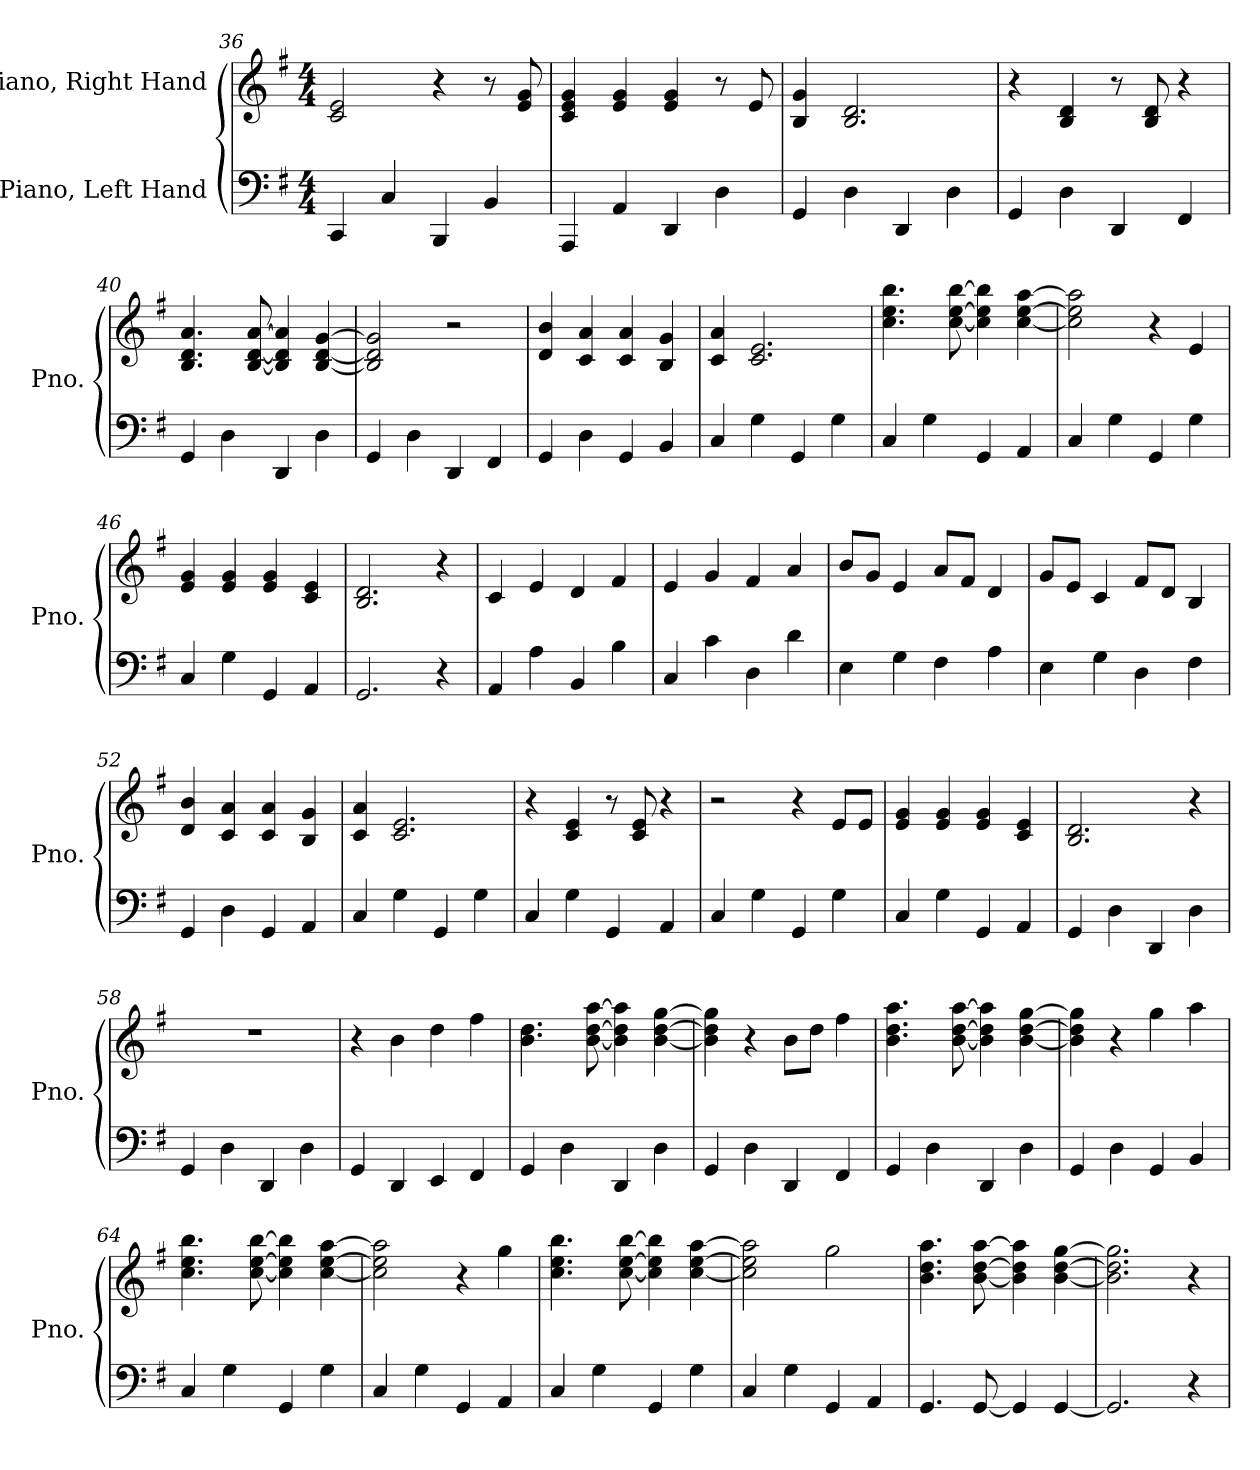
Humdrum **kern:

**kern	**kern
*part2	*part1
*staff2	*staff1
*I"Piano, Left Hand	*I"Piano, Right Hand
*I'Pno.	*I'Pno.
!!LO:LB:g=z
*clefF4	*clefG2
*k[f#]	*k[f#]
*M4/4	*M4/4
=36	=36
4CC/	2c/ 2e/
4C/	.
4BBB/	4r
4BB/	8r
.	8e/ 8g/
=37	=37
4AAA/	4c/ 4e/ 4g/
4AA/	4e/ 4g/
4DD/	4e/ 4g/
4D\	8r
.	8e/
=38	=38
4GG/	4B/ 4g/
4D\	2.B/ 2.d/
4DD/	.
4D\	.
=39	=39
4GG/	4r
4D\	4B/ 4d/
4DD/	8r
.	8B/ 8d/
4FF#/	4r
=40	=40
4GG/	4.B/ 4.d/ 4.a/
4D\	.
.	[8B/ [8d/ [8a/
4DD/	4B/] 4d/] 4a/]
4D\	[4B/ [4d/ [4g/
=41	=41
4GG/	2B/] 2d/] 2g/]
4D\	.
4DD/	2r
4FF#/	.
=42	=42
4GG/	4d/ 4b/
4D\	4c/ 4a/
4GG/	4c/ 4a/
4BB/	4B/ 4g/
!!LO:PB:g=z
=43	=43
4C/	4c/ 4a/
4G\	2.c/ 2.e/
4GG/	.
4G\	.
=44	=44
4C/	4.cc\ 4.ee\ 4.bb\
4G\	.
.	[8cc\ [8ee\ [8bb\
4GG/	4cc\] 4ee\] 4bb\]
4AA/	[4cc\ [4ee\ [4aa\
=45	=45
4C/	2cc\] 2ee\] 2aa\]
4G\	.
4GG/	4r
4G\	4e/
=46	=46
4C/	4e/ 4g/
4G\	4e/ 4g/
4GG/	4e/ 4g/
4AA/	4c/ 4e/
=47	=47
2.GG/	2.B/ 2.d/
4r	4r
=48	=48
4AA/	4c/
4A\	4e/
4BB/	4d/
4B\	4f#/
=49	=49
4C/	4e/
4c\	4g/
4D\	4f#/
4d\	4a/
=50	=50
4E\	8b/L
.	8g/J
4G\	4e/
4F#\	8a/L
.	8f#/J
4A\	4d/
!!LO:LB:g=z
=51	=51
4E\	8g/L
.	8e/J
4G\	4c/
4D\	8f#/L
.	8d/J
4F#\	4B/
=52	=52
4GG/	4d/ 4b/
4D\	4c/ 4a/
4GG/	4c/ 4a/
4AA/	4B/ 4g/
=53	=53
4C/	4c/ 4a/
4G\	2.c/ 2.e/
4GG/	.
4G\	.
=54	=54
4C/	4r
4G\	4c/ 4e/
4GG/	8r
.	8c/ 8e/
4AA/	4r
=55	=55
4C/	2r
4G\	.
4GG/	4r
4G\	8e/L
.	8e/J
=56	=56
4C/	4e/ 4g/
4G\	4e/ 4g/
4GG/	4e/ 4g/
4AA/	4c/ 4e/
=57	=57
4GG/	2.B/ 2.d/
4D\	.
4DD/	.
4D\	4r
!!LO:LB:g=z
=58	=58
4GG/	1r
4D\	.
4DD/	.
4D\	.
=59	=59
4GG/	4r
4DD/	4b\
4EE/	4dd\
4FF#/	4ff#\
=60	=60
4GG/	4.b\ 4.dd\
4D\	.
.	[8b\ [8dd\ [8aa\
4DD/	4b\] 4dd\] 4aa\]
4D\	[4b\ [4dd\ [4gg\
=61	=61
4GG/	4b\] 4dd\] 4gg\]
4D\	4r
4DD/	8b\L
.	8dd\J
4FF#/	4ff#\
=62	=62
4GG/	4.b\ 4.dd\ 4.aa\
4D\	.
.	[8b\ [8dd\ [8aa\
4DD/	4b\] 4dd\] 4aa\]
4D\	[4b\ [4dd\ [4gg\
=63	=63
4GG/	4b\] 4dd\] 4gg\]
4D\	4r
4GG/	4gg\
4BB/	4aa\
=64	=64
4C/	4.cc\ 4.ee\ 4.bb\
4G\	.
.	[8cc\ [8ee\ [8bb\
4GG/	4cc\] 4ee\] 4bb\]
4G\	[4cc\ [4ee\ [4aa\
!!LO:LB:g=z
=65	=65
4C/	2cc\] 2ee\] 2aa\]
4G\	.
4GG/	4r
4AA/	4gg\
=66	=66
4C/	4.cc\ 4.ee\ 4.bb\
4G\	.
.	[8cc\ [8ee\ [8bb\
4GG/	4cc\] 4ee\] 4bb\]
4G\	[4cc\ [4ee\ [4aa\
=67	=67
4C/	2cc\] 2ee\] 2aa\]
4G\	.
4GG/	2gg\
4AA/	.
=68	=68
4.GG/	4.b\ 4.dd\ 4.aa\
[8GG/	[8b\ [8dd\ [8aa\
4GG/]	4b\] 4dd\] 4aa\]
[4GG/	[4b\ [4dd\ [4gg\
=69	=69
2.GG/]	2.b\] 2.dd\] 2.gg\]
4r	4r
=	=
*-	*-
